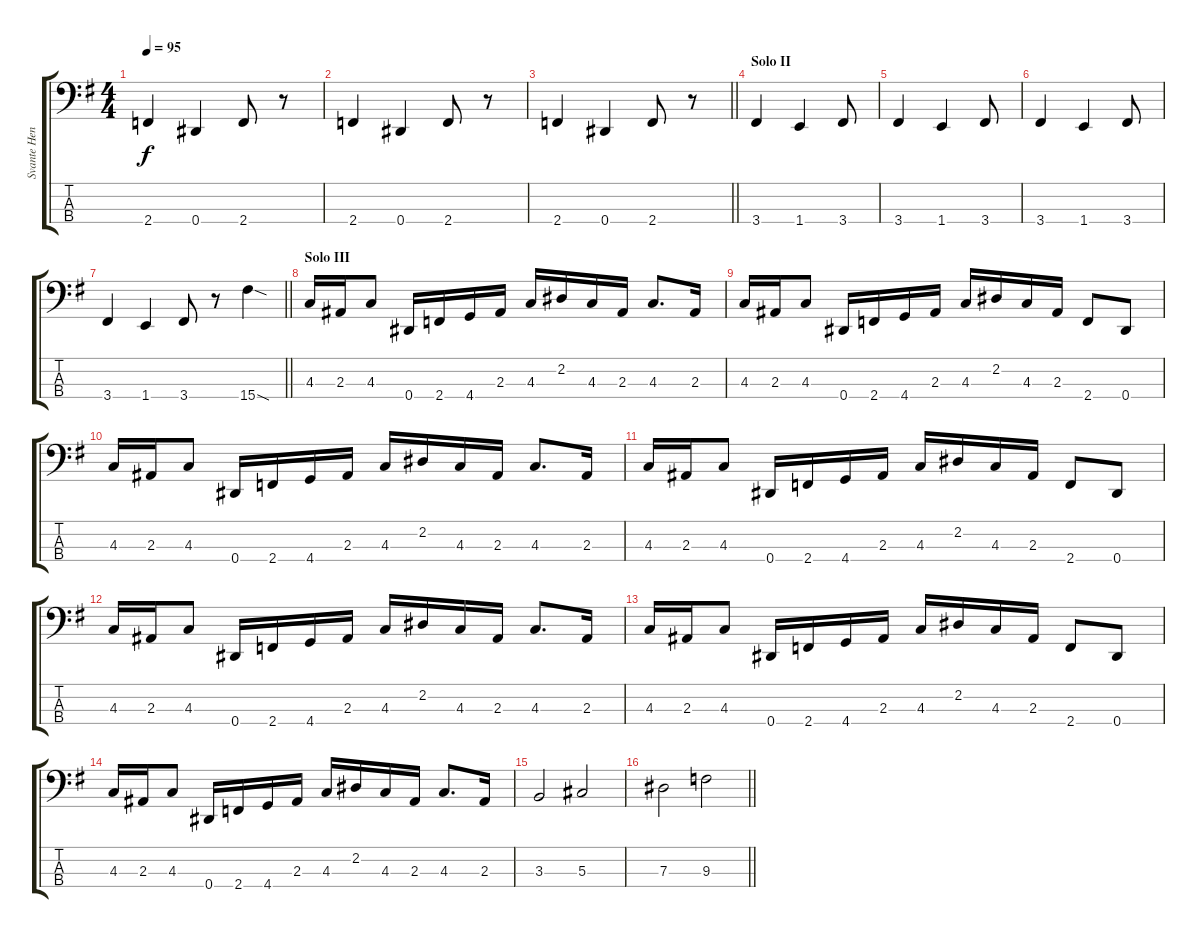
\track ("Svante Henrysson" "Svante Hen") {instrument electricbassfinger}
\staff {score tabs}
\tuning (Gb2 Db2 Ab1 Eb1) {hide}
\ts (4 4)
\tempo 95
\clef f4
\ks g
2.4.4{dy f} 0.4.4 2.4.8 r.8 |
2.4.4 0.4.4 2.4.8 r.8 |
\barLineRight lightlight
2.4.4 0.4.4 2.4.8 r.8 |
\section ("" "Solo II")
3.4.4 1.4.4 3.4.8 |
3.4.4 1.4.4 3.4.8 |
3.4.4 1.4.4 3.4.8 |
\barLineRight lightlight
3.4.4 1.4.4 3.4.8 r.8 15.4{sod}.4 |
\section ("" "Solo III")
4.3.16 2.3.16 4.3.8 0.4.16 2.4.16 4.4.16 2.3.16 4.3.16 2.2.16 4.3.16 2.3.16 4.3.8{d} 2.3.16 |
4.3.16 2.3.16 4.3.8 0.4.16 2.4.16 4.4.16 2.3.16 4.3.16 2.2.16 4.3.16 2.3.16 2.4.8 0.4.8 |
4.3.16 2.3.16 4.3.8 0.4.16 2.4.16 4.4.16 2.3.16 4.3.16 2.2.16 4.3.16 2.3.16 4.3.8{d} 2.3.16 |
4.3.16 2.3.16 4.3.8 0.4.16 2.4.16 4.4.16 2.3.16 4.3.16 2.2.16 4.3.16 2.3.16 2.4.8 0.4.8 |
4.3.16 2.3.16 4.3.8 0.4.16 2.4.16 4.4.16 2.3.16 4.3.16 2.2.16 4.3.16 2.3.16 4.3.8{d} 2.3.16 |
4.3.16 2.3.16 4.3.8 0.4.16 2.4.16 4.4.16 2.3.16 4.3.16 2.2.16 4.3.16 2.3.16 2.4.8 0.4.8 |
4.3.16 2.3.16 4.3.8 0.4.16 2.4.16 4.4.16 2.3.16 4.3.16 2.2.16 4.3.16 2.3.16 4.3.8{d} 2.3.16 |
3.3.2 5.3.2 |
\barLineRight lightlight
7.3.2 9.3.2
